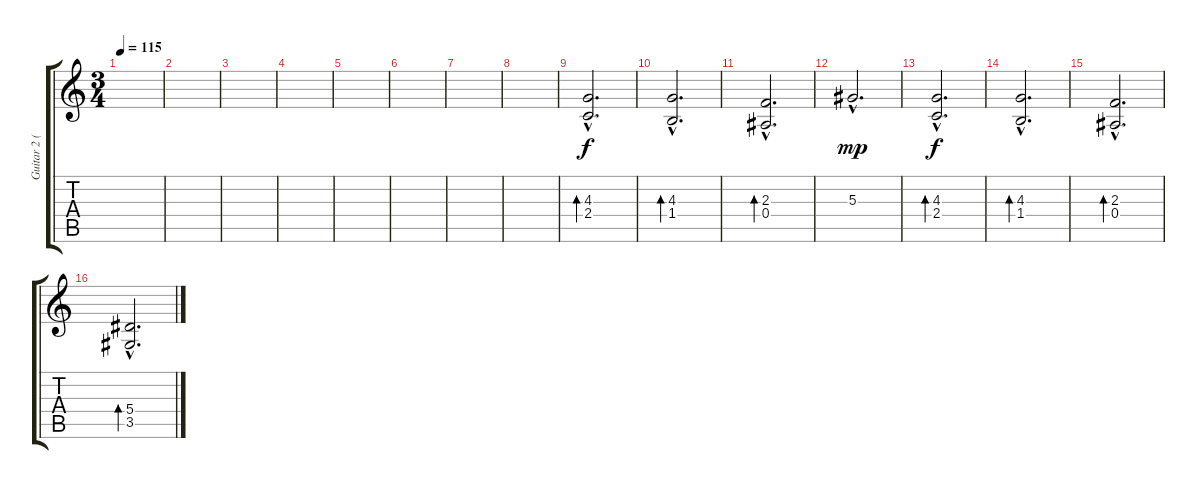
\track ("Guitar 2 (Clean)" "Guitar 2 (") {instrument acousticguitarsteel}
\staff {score tabs}
\tuning (C4 G3 Eb3 Bb2 F2 C2) {hide}
\ts (3 4)
\tempo 115
\clef g2
\ks c
|
|
|
|
|
|
|
|
(4.3{hac} 2.4{hac}).2{d bd 60 dy f balance 10} |
(4.3{hac} 1.4{hac}).2{d bd 60} |
(2.3{hac} 0.4{hac}).2{d bd 60} |
5.3{hac}.2{d dy mp} |
(4.3{hac} 2.4{hac}).2{d bd 60 dy f} |
(4.3{hac} 1.4{hac}).2{d bd 60} |
(2.3{hac} 0.4{hac}).2{d bd 60} |
(5.4{hac} 3.5{hac}).2{d bd 60}
